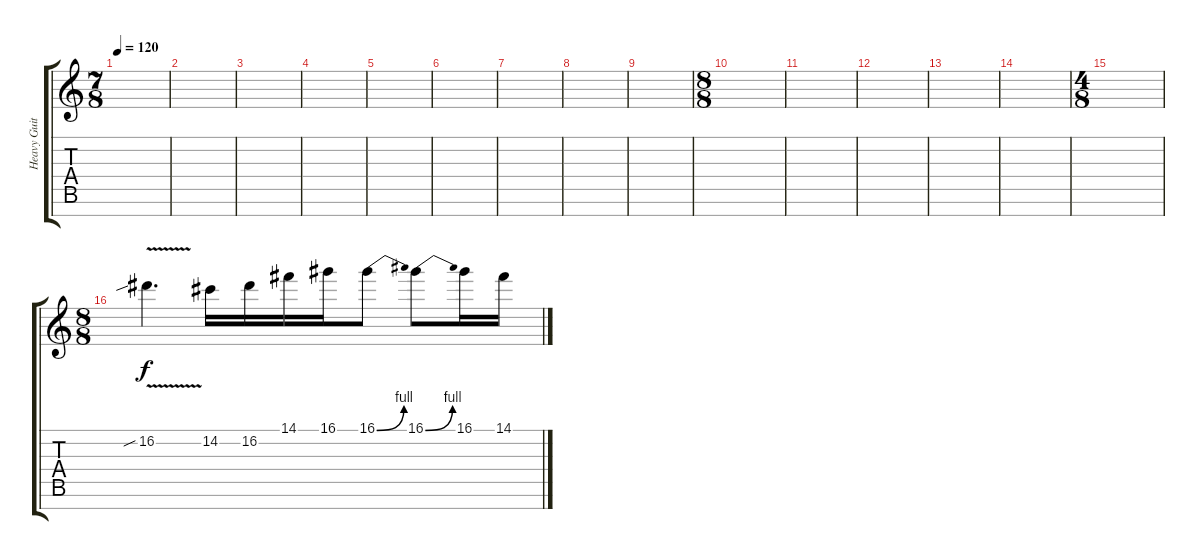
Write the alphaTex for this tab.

\track ("Heavy Guitar 1" "Heavy Guit") {instrument overdrivenguitar}
\staff {score tabs}
\tuning (E4 B3 G3 D3 A2 E2 B1) {hide}
\ts (7 8)
\tempo 120
\clef g2
\ks c
|
|
|
|
|
|
|
|
|
\ts (8 8)
|
|
|
|
|
\ts (4 8)
|
\ts (8 8)
16.2{v sib}.4{d volume 12} 14.2.16 16.2.16 14.1.16 16.1.16 16.1{be (bend 0 0 60 4)}.8 16.1{be (bend 0 0 60 4)}.8 16.1.16 14.1.16
